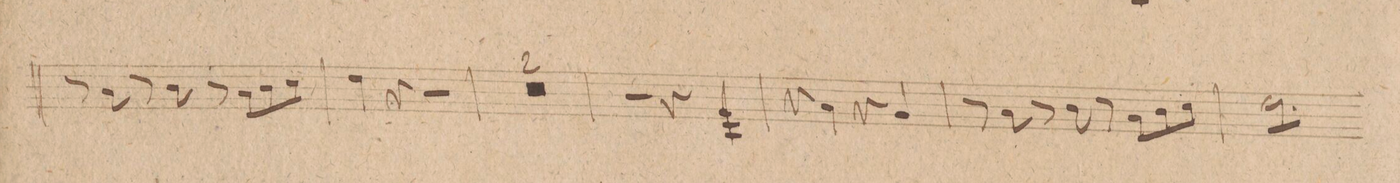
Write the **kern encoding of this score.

**kern	**dynam
*I"Violino IIdo	*
*clefG2	*
*k[f#c#g#]	*
*met(c|)	*
*M2/2	*
8r	.
8a\	.
8r	.
8b\	.
8r	.
8a\L	.
8b\	.
8cc#\J	.
=77	=77
4dd\	.
4r	.
2r	.
=78	=78
0r	.
=79	=79
=80	=80
2r	.
4r	.
4f# 4A/	.
=81	=81
4r	.
4a\	.
4r	.
4g#/	.
=82	=82
8r	.
8a\	.
8r	.
8b\	.
8r	.
8a\L	.
8b\	.
8cc#\J	.
=83	=83
8ee\L	.
8ee\	.
8ee\	.
8ee\J	.
*-	*-
